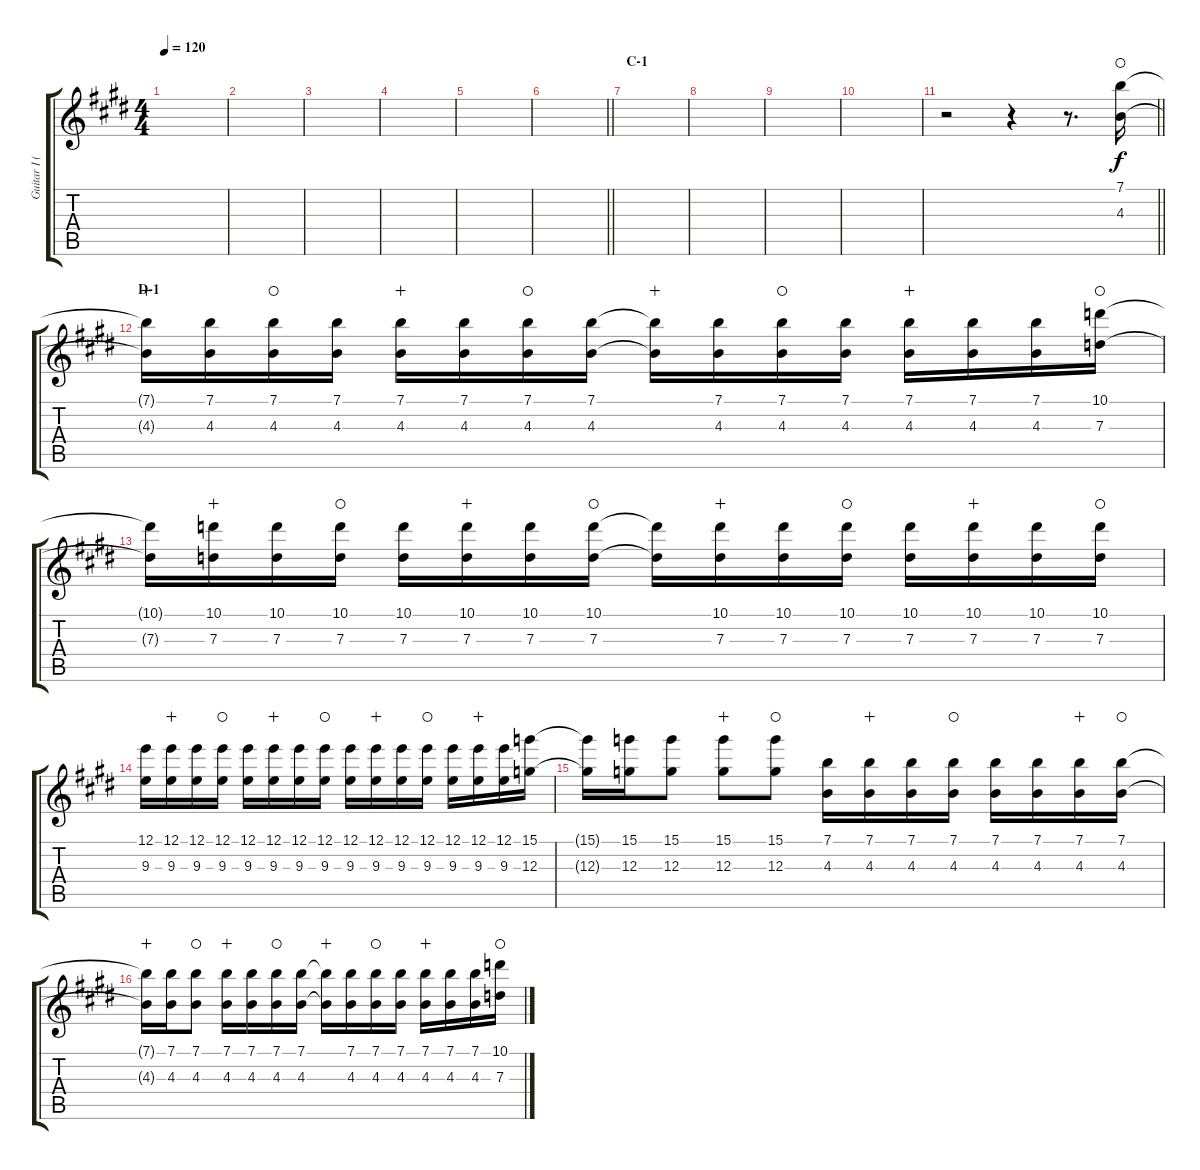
\track ("Guitar I (Nakano Azusa)" "Guitar I (") {instrument distortionguitar}
\staff {score tabs}
\tuning (E4 B3 G3 D3 A2 E2) {hide}
\ts (4 4)
\tempo 120
\clef g2
\ks e
|
|
|
|
|
\barLineRight lightlight
|
\section ("" "C-1")
|
|
|
|
\barLineRight lightlight
r.2 r.4 r.8{d} (7.1 4.3).16{waho} |
\section ("" "D-1")
(7.1{t} 4.3{t}).16{wahc} (7.1 4.3).16 (7.1 4.3).16{waho} (7.1 4.3).16 (7.1 4.3).16{wahc} (7.1 4.3).16 (7.1 4.3).16{waho} (7.1 4.3).16 (7.1{t} 4.3{t}).16{wahc} (7.1 4.3).16 (7.1 4.3).16{waho} (7.1 4.3).16 (7.1 4.3).16{wahc} (7.1 4.3).16 (7.1 4.3).16 (10.1 7.3).16{waho} |
(10.1{t} 7.3{t}).16 (10.1 7.3).16{wahc} (10.1 7.3).16 (10.1 7.3).16{waho} (10.1 7.3).16 (10.1 7.3).16{wahc} (10.1 7.3).16 (10.1 7.3).16{waho} (10.1{t} 7.3{t}).16 (10.1 7.3).16{wahc} (10.1 7.3).16 (10.1 7.3).16{waho} (10.1 7.3).16 (10.1 7.3).16{wahc} (10.1 7.3).16 (10.1 7.3).16{waho} |
(12.1 9.3).16 (12.1 9.3).16{wahc} (12.1 9.3).16 (12.1 9.3).16{waho} (12.1 9.3).16 (12.1 9.3).16{wahc} (12.1 9.3).16 (12.1 9.3).16{waho} (12.1 9.3).16 (12.1 9.3).16{wahc} (12.1 9.3).16 (12.1 9.3).16{waho} (12.1 9.3).16 (12.1 9.3).16{wahc} (12.1 9.3).16 (15.1 12.3).16 |
(15.1{t} 12.3{t}).16 (15.1 12.3).16 (15.1 12.3).8 (15.1 12.3).8{wahc} (15.1 12.3).8{waho} (7.1 4.3).16 (7.1 4.3).16{wahc} (7.1 4.3).16 (7.1 4.3).16{waho} (7.1 4.3).16 (7.1 4.3).16 (7.1 4.3).16{wahc} (7.1 4.3).16{waho} |
(7.1{t} 4.3{t}).16{wahc} (7.1 4.3).16 (7.1 4.3).8{waho} (7.1 4.3).16{wahc} (7.1 4.3).16 (7.1 4.3).16{waho} (7.1 4.3).16 (7.1{t} 4.3{t}).16{wahc} (7.1 4.3).16 (7.1 4.3).16{waho} (7.1 4.3).16 (7.1 4.3).16{wahc} (7.1 4.3).16 (7.1 4.3).16 (10.1 7.3).16{waho}
